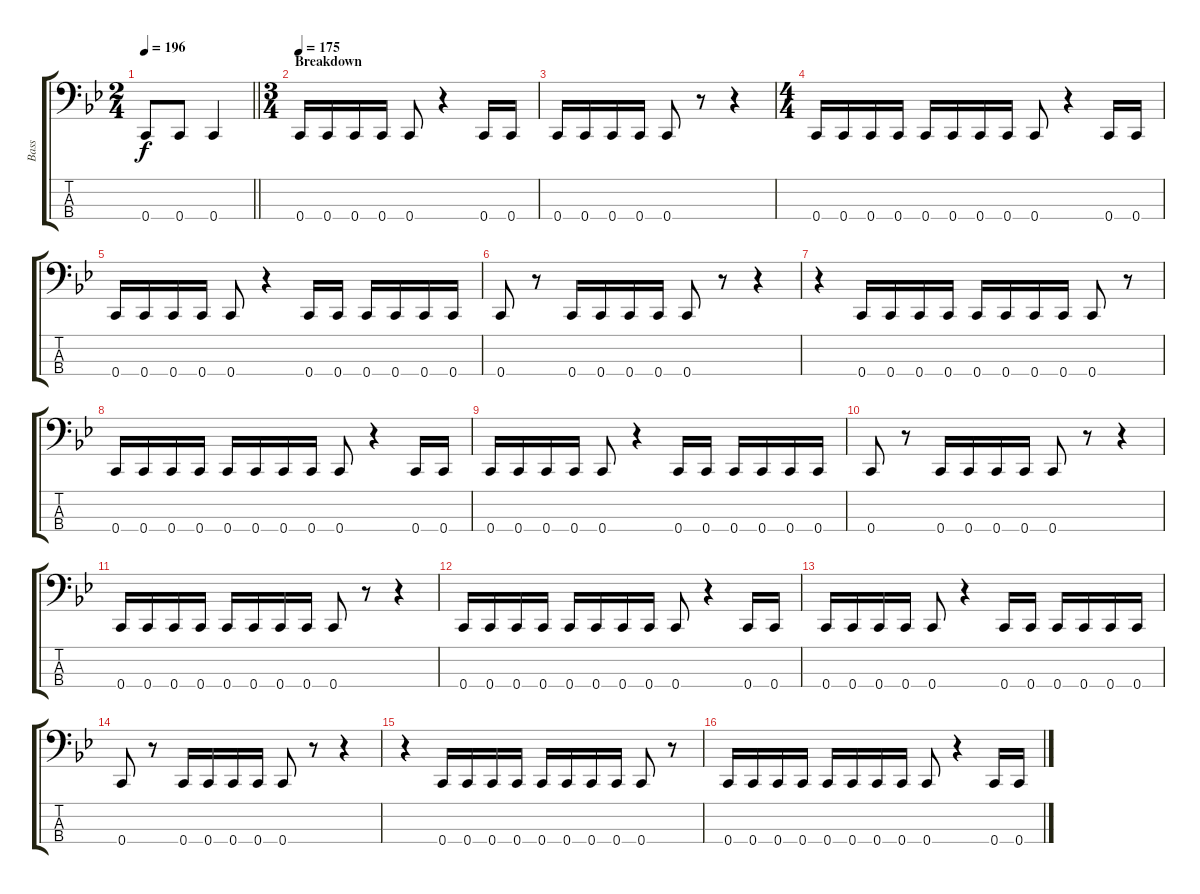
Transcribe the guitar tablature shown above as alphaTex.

\track ("Bass" "Bass") {instrument electricbasspick}
\staff {score tabs}
\tuning (F2 C2 G1 C1) {hide}
\ts (2 4)
\tempo 196
\clef f4
\barLineRight lightlight
\ks bb
0.4.8{dy f} 0.4.8 0.4.4 |
\ts (3 4)
\section ("" "Breakdown")
\tempo 175
0.4.16 0.4.16 0.4.16 0.4.16 0.4.8 r.4 0.4.16 0.4.16 |
0.4.16 0.4.16 0.4.16 0.4.16 0.4.8 r.8 r.4 |
\ts (4 4)
0.4.16{volume 13} 0.4.16 0.4.16 0.4.16 0.4.16 0.4.16 0.4.16 0.4.16 0.4.8 r.4 0.4.16 0.4.16 |
0.4.16 0.4.16 0.4.16 0.4.16 0.4.8 r.4 0.4.16 0.4.16 0.4.16 0.4.16 0.4.16 0.4.16 |
0.4.8 r.8 0.4.16 0.4.16 0.4.16 0.4.16 0.4.8 r.8 r.4 |
r.4 0.4.16 0.4.16 0.4.16 0.4.16 0.4.16 0.4.16 0.4.16 0.4.16 0.4.8 r.8 |
0.4.16 0.4.16 0.4.16 0.4.16 0.4.16 0.4.16 0.4.16 0.4.16 0.4.8 r.4 0.4.16 0.4.16 |
0.4.16 0.4.16 0.4.16 0.4.16 0.4.8 r.4 0.4.16 0.4.16 0.4.16 0.4.16 0.4.16 0.4.16 |
0.4.8 r.8 0.4.16 0.4.16 0.4.16 0.4.16 0.4.8 r.8 r.4 |
0.4.16 0.4.16 0.4.16 0.4.16 0.4.16 0.4.16 0.4.16 0.4.16 0.4.8 r.8 r.4 |
0.4.16 0.4.16 0.4.16 0.4.16 0.4.16 0.4.16 0.4.16 0.4.16 0.4.8 r.4 0.4.16 0.4.16 |
0.4.16 0.4.16 0.4.16 0.4.16 0.4.8 r.4 0.4.16 0.4.16 0.4.16 0.4.16 0.4.16 0.4.16 |
0.4.8 r.8 0.4.16 0.4.16 0.4.16 0.4.16 0.4.8 r.8 r.4 |
r.4 0.4.16 0.4.16 0.4.16 0.4.16 0.4.16 0.4.16 0.4.16 0.4.16 0.4.8 r.8 |
0.4.16 0.4.16 0.4.16 0.4.16 0.4.16 0.4.16 0.4.16 0.4.16 0.4.8 r.4 0.4.16 0.4.16
